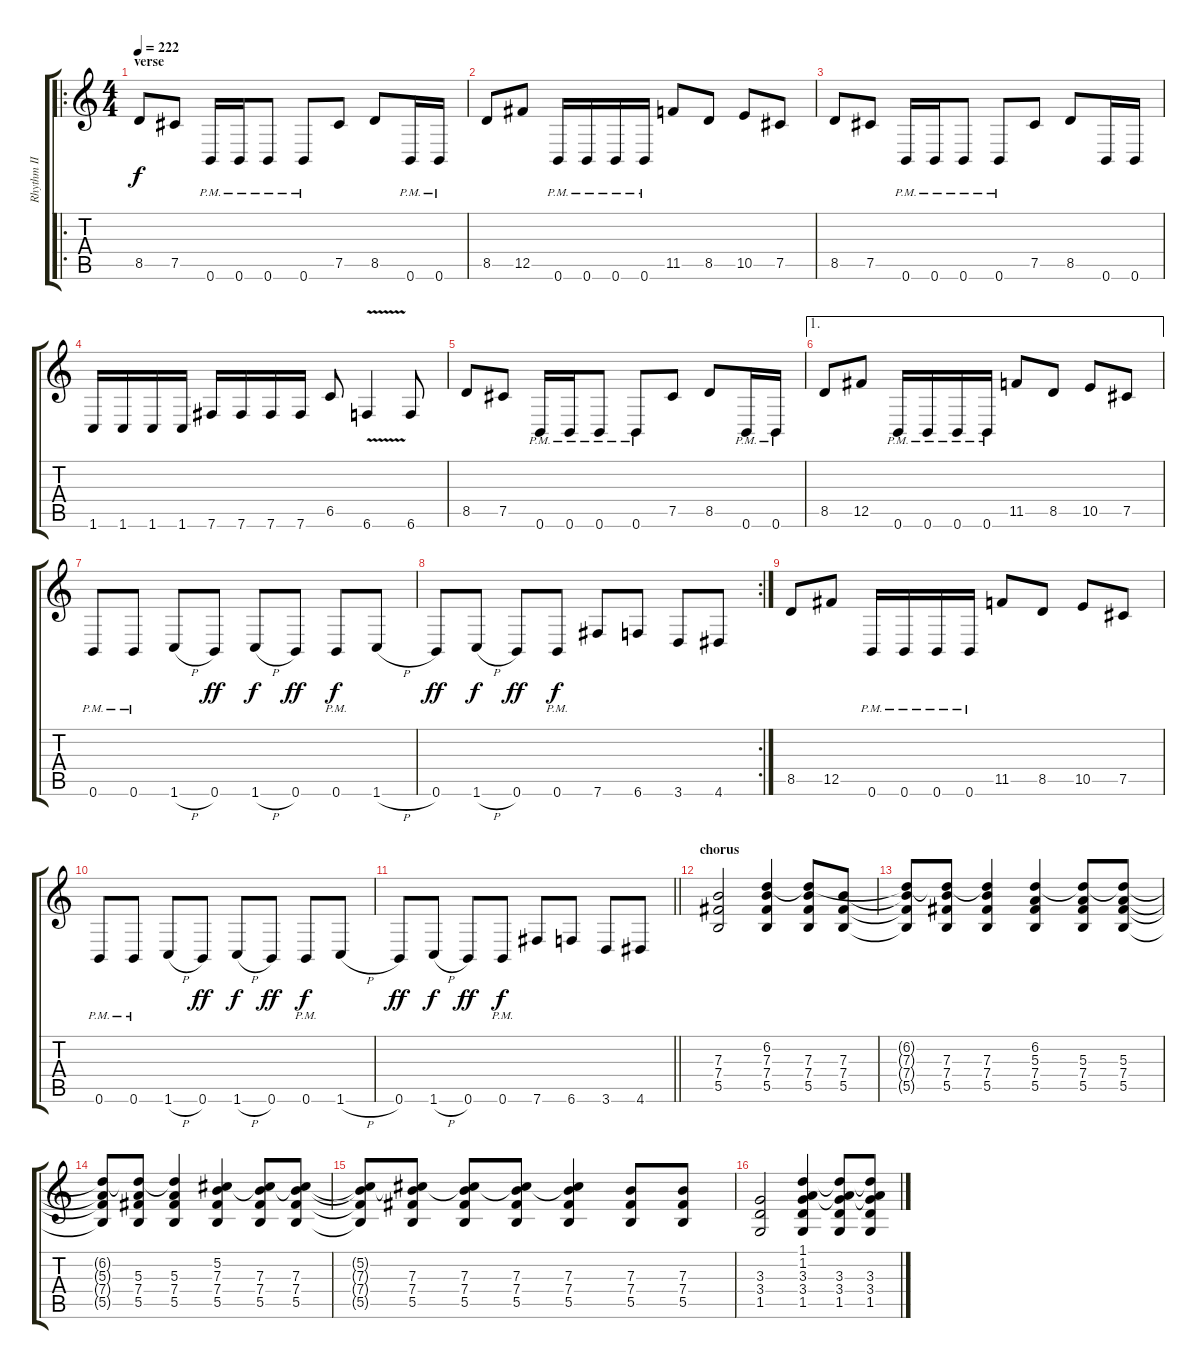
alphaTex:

\track ("Rhythm II" "Rhythm II") {instrument distortionguitar}
\staff {score tabs}
\tuning (Db4 Ab3 E3 B2 Gb2 B1) {hide}
\ro
\ts (4 4)
\section ("" "verse")
\tempo 222
\clef g2
\ks c
8.5.8{dy f} 7.5.8 0.6{pm}.16 0.6{pm}.16 0.6{pm}.8 0.6{pm}.8 7.5.8 8.5.8 0.6{pm}.16 0.6{pm}.16 |
8.5.8 12.5.8 0.6{pm}.16 0.6{pm}.16 0.6{pm}.16 0.6{pm}.16 11.5.8 8.5.8 10.5.8 7.5.8 |
8.5.8 7.5.8 0.6{pm}.16 0.6{pm}.16 0.6{pm}.8 0.6{pm}.8 7.5.8 8.5.8 0.6.16 0.6.16 |
1.6.16 1.6.16 1.6.16 1.6.16 7.6.16 7.6.16 7.6.16 7.6.16 6.5.8 6.6{v}.4 6.6.8 |
8.5.8 7.5.8 0.6{pm}.16 0.6{pm}.16 0.6{pm}.8 0.6{pm}.8 7.5.8 8.5.8 0.6{pm}.16 0.6{pm}.16 |
\ae 1
8.5.8 12.5.8 0.6{pm}.16 0.6{pm}.16 0.6{pm}.16 0.6{pm}.16 11.5.8 8.5.8 10.5.8 7.5.8 |
0.6{pm}.8 0.6{pm}.8 1.6{h}.8 0.6.8{dy ff} 1.6{h}.8{dy f} 0.6.8{dy ff} 0.6{pm}.8{dy f} 1.6{h}.8 |
\rc 2
0.6.8{dy ff} 1.6{h}.8{dy f} 0.6.8{dy ff} 0.6{pm}.8{dy f} 7.6.8 6.6.8 3.6.8 4.6.8 |
8.5.8 12.5.8 0.6{pm}.16 0.6{pm}.16 0.6{pm}.16 0.6{pm}.16 11.5.8 8.5.8 10.5.8 7.5.8 |
0.6{pm}.8 0.6{pm}.8 1.6{h}.8 0.6.8{dy ff} 1.6{h}.8{dy f} 0.6.8{dy ff} 0.6{pm}.8{dy f} 1.6{h}.8 |
\barLineRight lightlight
0.6.8{dy ff} 1.6{h}.8{dy f} 0.6.8{dy ff} 0.6{pm}.8{dy f} 7.6.8 6.6.8 3.6.8 4.6.8 |
\section ("" "chorus")
(7.3 7.4 5.5).2{volume 13} (6.2 7.3 7.4 5.5).4 (6.2{t} 7.3 7.4 5.5).8 (7.3 7.4 5.5).8 |
(6.2{t} 7.3{t} 7.4{t} 5.5{t}).8 (6.2{t} 7.3 7.4 5.5).8 (6.2{t} 7.3 7.4 5.5).4 (6.2 5.3 7.4 5.5).4 (6.2{t} 5.3 7.4 5.5).8 (6.2{t} 5.3 7.4 5.5).8 |
(6.2{t} 5.3{t} 7.4{t} 5.5{t}).8 (6.2{t} 5.3 7.4 5.5).8 (6.2{t} 5.3 7.4 5.5).4 (5.2 7.3 7.4 5.5).4 (5.2{t} 7.3 7.4 5.5).8 (5.2{t} 7.3 7.4 5.5).8 |
(5.2{t} 7.3{t} 7.4{t} 5.5{t}).8 (5.2{t} 7.3 7.4 5.5).8 (5.2{t} 7.3 7.4 5.5).8 (5.2{t} 7.3 7.4 5.5).8 (5.2{t} 7.3 7.4 5.5).4 (7.3 7.4 5.5).8 (7.3 7.4 5.5).8 |
(3.3 3.4 1.5).2 (1.1 1.2 3.3 3.4 1.5).4 (1.1{t} 1.2{t} 3.3 3.4 1.5).8 (1.1{t} 1.2{t} 3.3 3.4 1.5).8
